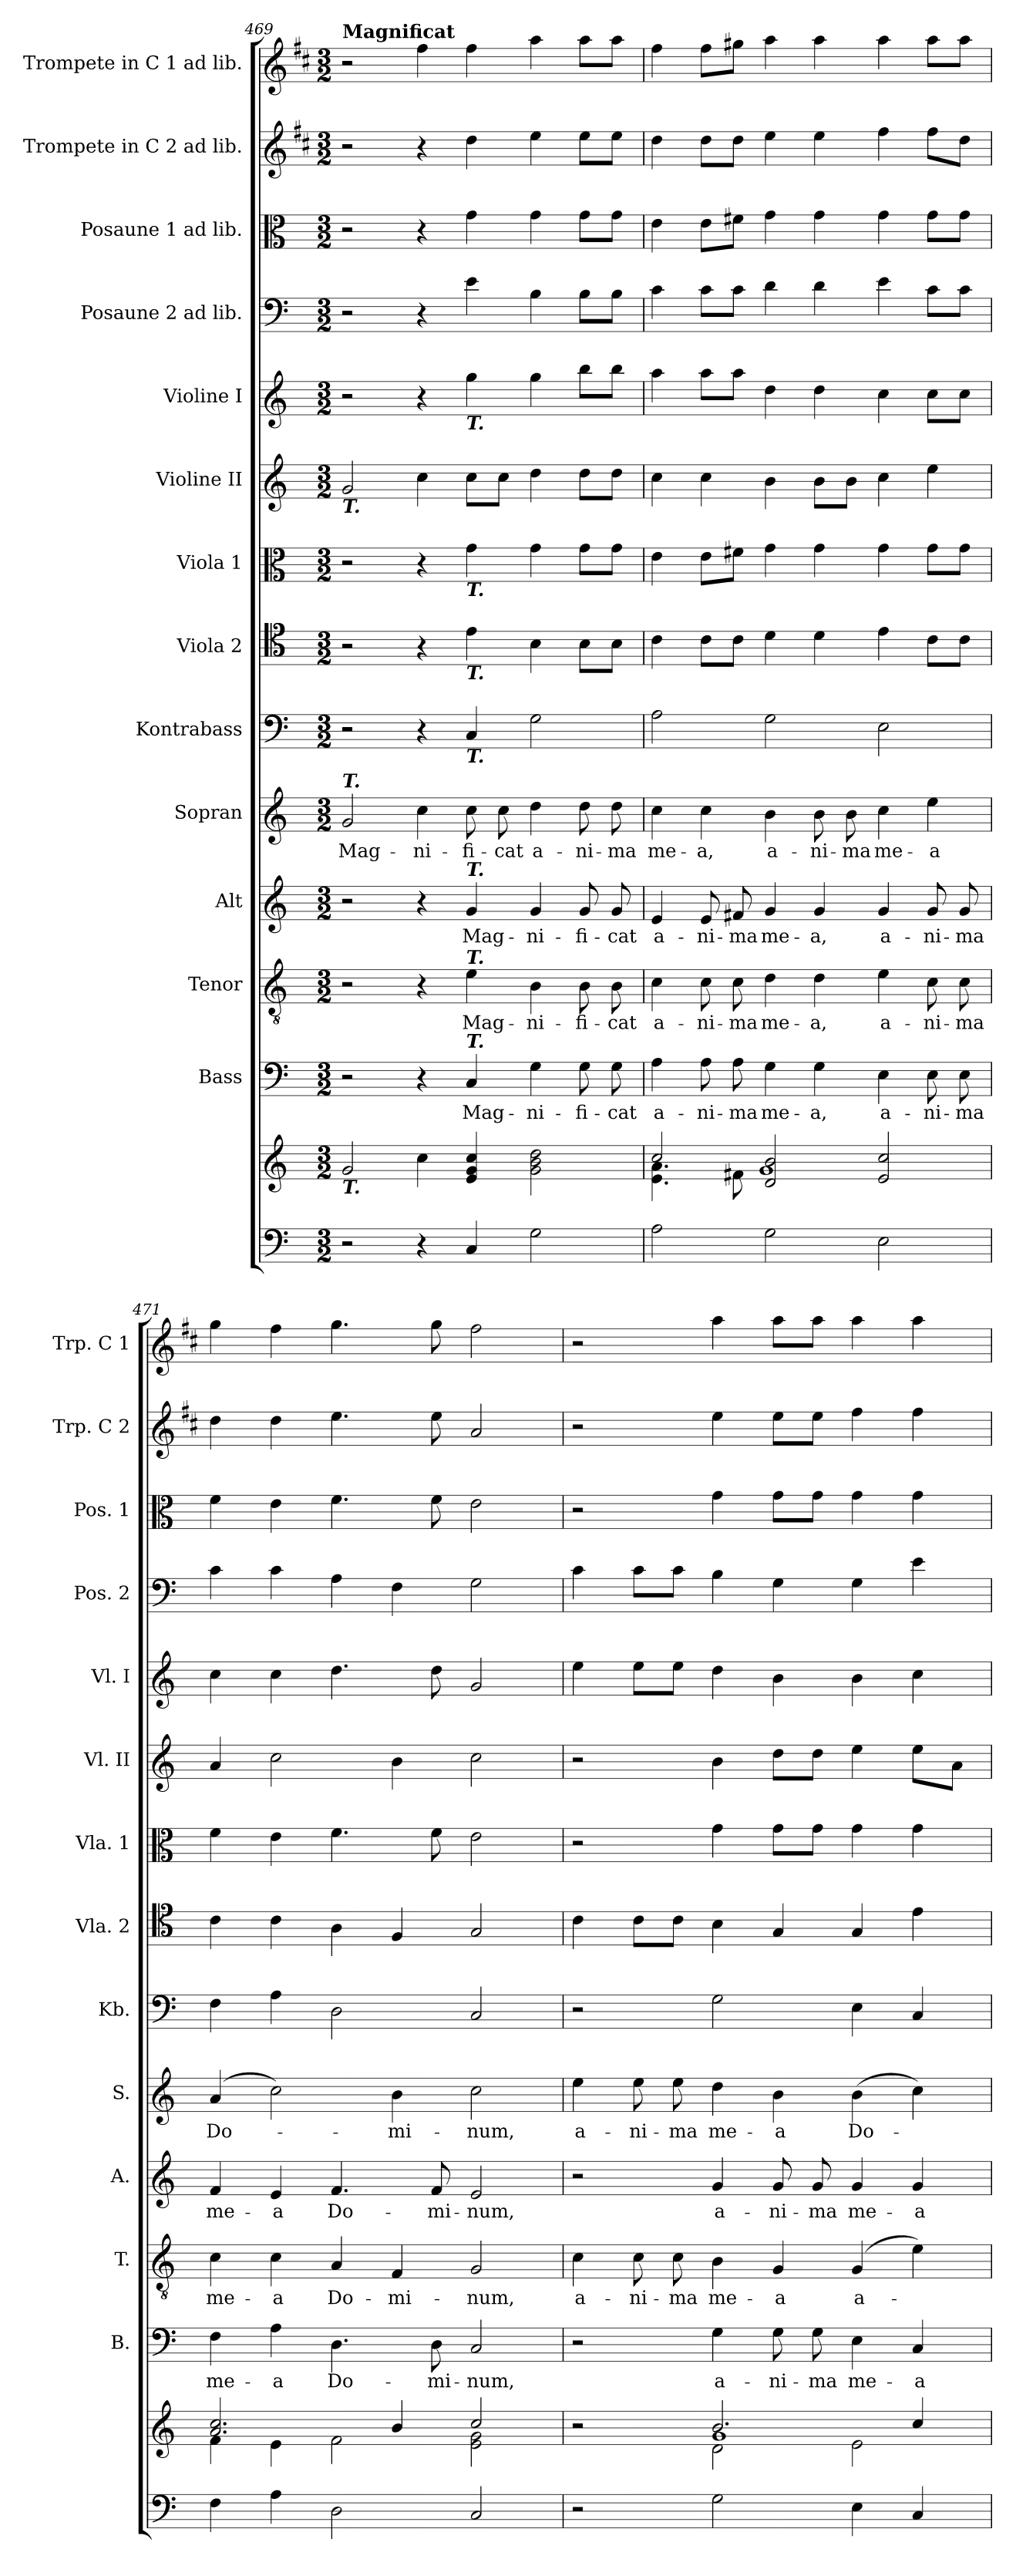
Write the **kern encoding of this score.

**kern	**kern	**kern	**text	**kern	**text	**kern	**text	**kern	**text	**kern	**kern	**kern	**kern	**kern	**kern	**kern	**kern	**kern
*part14	*part14	*part13	*part13	*part12	*part12	*part11	*part11	*part10	*part10	*part9	*part8	*part7	*part6	*part5	*part4	*part3	*part2	*part1
*staff15	*staff14	*staff13	*staff13	*staff12	*staff12	*staff11	*staff11	*staff10	*staff10	*staff9	*staff8	*staff7	*staff6	*staff5	*staff4	*staff3	*staff2	*staff1
*	*	*I"Bass	*	*I"Tenor	*	*I"Alt	*	*I"Sopran	*	*I"Kontrabass	*I"Viola 2	*I"Viola 1	*I"Violine II	*I"Violine I	*I"Posaune 2 ad lib.	*I"Posaune 1 ad lib.	*I"Trompete in C 2 ad lib.	*I"Trompete in C 1 ad lib.
*	*	*I'B.	*	*I'T.	*	*I'A.	*	*I'S.	*	*I'Kb.	*I'Vla. 2	*I'Vla. 1	*I'Vl. II	*I'Vl. I	*I'Pos. 2	*I'Pos. 1	*I'Trp. C 2	*I'Trp. C 1
!!LO:PB:g=z
*clefF4	*clefG2	*clefF4	*	*clefGv2	*	*clefG2	*	*clefG2	*	*clefF4	*clefC4	*clefC3	*clefG2	*clefG2	*clefF4	*clefC3	*clefG2	*clefG2
*	*	*	*	*	*	*	*	*	*	*ITrd7c12	*	*	*	*	*	*	*ITrd1c2	*ITrd1c2
*k[]	*k[]	*k[]	*	*k[]	*	*k[]	*	*k[]	*	*k[]	*k[]	*k[]	*k[]	*k[]	*k[]	*k[]	*k[]	*k[]
*C:	*C:	*C:	*	*C:	*	*C:	*	*C:	*	*C:	*C:	*C:	*C:	*C:	*C:	*C:	*C:	*C:
*M3/2	*M3/2	*M3/2	*	*M3/2	*	*M3/2	*	*M3/2	*	*M3/2	*M3/2	*M3/2	*M3/2	*M3/2	*M3/2	*M3/2	*M3/2	*M3/2
=469	=469	=469	=469	=469	=469	=469	=469	=469	=469	=469	=469	=469	=469	=469	=469	=469	=469	=469
!	!	!	!	!	!	!	!	!	!	!	!	!	!	!	!	!	!	!LO:TX:a:B:t=Magnificat
!	!	!	!	!	!	!	!	!	!	!	!	!	!LO:TX:b:Bi:t=T.	!	!	!	!	!
!	!	!	!	!	!	!	!	!LO:TX:a:Bi:t=T.	!	!	!	!	!	!	!	!	!	!
!	!LO:TX:b:Bi:t=T.	!	!	!	!	!	!	!	!	!	!	!	!	!	!	!	!	!
!	!	!	!	!	!	!	!	!	!LO:LY:b	!	!	!	!	!	!	!	!	!
2r	2g/	2r	.	2r	.	2r	.	2g/	Mag-	2r	2r	2r	2g/	2r	2r	2r	2r	2r
!	!	!	!	!	!	!	!	!	!LO:LY:b	!	!	!	!	!	!	!	!	!
4r	4cc\	4r	.	4r	.	4r	.	4cc\	-ni-	4r	4r	4r	4cc\	4r	4r	4r	4r	4ee\
!	!	!	!	!	!	!	!	!	!	!	!	!	!	!LO:TX:b:Bi:t=T.	!	!	!	!
!	!	!	!	!	!	!	!	!	!	!	!	!LO:TX:b:Bi:t=T.	!	!	!	!	!	!
!	!	!	!	!	!	!	!	!	!	!	!LO:TX:b:Bi:t=T.	!	!	!	!	!	!	!
!	!	!	!	!	!	!	!	!	!	!LO:TX:b:Bi:t=T.	!	!	!	!	!	!	!	!
!	!	!	!	!	!	!LO:TX:a:Bi:t=T.	!	!	!	!	!	!	!	!	!	!	!	!
!	!	!	!	!LO:TX:a:Bi:t=T.	!	!	!	!	!	!	!	!	!	!	!	!	!	!
!	!	!LO:TX:a:Bi:t=T.	!	!	!	!	!	!	!	!	!	!	!	!	!	!	!	!
!	!	!	!LO:LY:b	!	!LO:LY:b	!	!LO:LY:b	!	!LO:LY:b	!	!	!	!	!	!	!	!	!
4C/	4e/ 4g/ 4cc/	4C/	Mag-	4e\	Mag-	4g/	Mag-	8cc\	-fi-	4CC/	4e\	4g\	8cc\L	4gg\	4e\	4g\	4cc\	4ee\
!	!	!	!	!	!	!	!	!	!LO:LY:b	!	!	!	!	!	!	!	!	!
.	.	.	.	.	.	.	.	8cc\	-cat	.	.	.	8cc\J	.	.	.	.	.
!	!	!	!LO:LY:b	!	!LO:LY:b	!	!LO:LY:b	!	!LO:LY:b	!	!	!	!	!	!	!	!	!
2G\	2g\ 2b\ 2dd\	4G\	-ni-	4B\	-ni-	4g/	-ni-	4dd\	a-	2GG\	4B\	4g\	4dd\	4gg\	4B\	4g\	4dd\	4gg\
!	!	!	!LO:LY:b	!	!LO:LY:b	!	!LO:LY:b	!	!LO:LY:b	!	!	!	!	!	!	!	!	!
.	.	8G\	-fi-	8B\	-fi-	8g/	-fi-	8dd\	-ni-	.	8B\L	8g\L	8dd\L	8bb\L	8B\L	8g\L	8dd\L	8gg\L
!	!	!	!LO:LY:b	!	!LO:LY:b	!	!LO:LY:b	!	!LO:LY:b	!	!	!	!	!	!	!	!	!
.	.	8G\	-cat	8B\	-cat	8g/	-cat	8dd\	-ma	.	8B\J	8g\J	8dd\J	8bb\J	8B\J	8g\J	8dd\J	8gg\J
=470	=470	=470	=470	=470	=470	=470	=470	=470	=470	=470	=470	=470	=470	=470	=470	=470	=470	=470
*	*^	*	*	*	*	*	*	*	*	*	*	*	*	*	*	*	*	*
!	!	!	!	!LO:LY:b	!	!LO:LY:b	!	!LO:LY:b	!	!LO:LY:b	!	!	!	!	!	!	!	!	!
2A\	2cc/	4.e\ 4.a\	4A\	a-	4c\	a-	4e/	a-	4cc\	me-	2AA\	4c\	4e\	4cc\	4aa\	4c\	4e\	4cc\	4ee\
!	!	!	!	!LO:LY:b	!	!LO:LY:b	!	!LO:LY:b	!	!LO:LY:b	!	!	!	!	!	!	!	!	!
.	.	.	8A\	-ni-	8c\	-ni-	8e/	-ni-	4cc\	-a,	.	8c\L	8e\L	4cc\	8aa\L	8c\L	8e\L	8cc\L	8ee\L
!	!	!	!	!LO:LY:b	!	!LO:LY:b	!	!LO:LY:b	!	!	!	!	!	!	!	!	!	!	!
.	.	8f#X\	8A\	-ma	8c\	-ma	8f#X/	-ma	.	.	.	8c\J	8f#X\J	.	8aa\J	8c\J	8f#X\J	8cc\J	8ff#X\J
!	!	!	!	!LO:LY:b	!	!LO:LY:b	!	!LO:LY:b	!	!LO:LY:b	!	!	!	!	!	!	!	!	!
2G\	2d/ 2b/	1g	4G\	me-	4d\	me-	4g/	me-	4b\	a-	2GG\	4d\	4g\	4b\	4dd\	4d\	4g\	4dd\	4gg\
!	!	!	!	!LO:LY:b	!	!LO:LY:b	!	!LO:LY:b	!	!LO:LY:b	!	!	!	!	!	!	!	!	!
.	.	.	4G\	-a,	4d\	-a,	4g/	-a,	8b\	-ni-	.	4d\	4g\	8b\L	4dd\	4d\	4g\	4dd\	4gg\
!	!	!	!	!	!	!	!	!	!	!LO:LY:b	!	!	!	!	!	!	!	!	!
.	.	.	.	.	.	.	.	.	8b\	-ma	.	.	.	8b\J	.	.	.	.	.
!	!	!	!	!LO:LY:b	!	!LO:LY:b	!	!LO:LY:b	!	!LO:LY:b	!	!	!	!	!	!	!	!	!
2E\	2e/ 2cc/	.	4E\	a-	4e\	a-	4g/	a-	4cc\	me-	2EE\	4e\	4g\	4cc\	4cc\	4e\	4g\	4ee\	4gg\
!	!	!	!	!LO:LY:b	!	!LO:LY:b	!	!LO:LY:b	!	!LO:LY:b	!	!	!	!	!	!	!	!	!
.	.	.	8E\	-ni-	8c\	-ni-	8g/	-ni-	4ee\	-a	.	8c\L	8g\L	4ee\	8cc\L	8c\L	8g\L	8ee\L	8gg\L
!	!	!	!	!LO:LY:b	!	!LO:LY:b	!	!LO:LY:b	!	!	!	!	!	!	!	!	!	!	!
.	.	.	8E\	-ma	8c\	-ma	8g/	-ma	.	.	.	8c\J	8g\J	.	8cc\J	8c\J	8g\J	8cc\J	8gg\J
=471	=471	=471	=471	=471	=471	=471	=471	=471	=471	=471	=471	=471	=471	=471	=471	=471	=471	=471	=471
!	!	!	!	!LO:LY:b	!	!LO:LY:b	!	!LO:LY:b	!	!LO:LY:b	!	!	!	!	!	!	!	!	!
4F\	2.a/ 2.cc/	4f\	4F\	me-	4c\	me-	4f/	me-	(4a/	Do-	4FF\	4c\	4f\	4a/	4cc\	4c\	4f\	4cc\	4ff\
!	!	!	!	!LO:LY:b	!	!LO:LY:b	!	!LO:LY:b	!	!	!	!	!	!	!	!	!	!	!
4A\	.	4e\	4A\	-a	4c\	-a	4e/	-a	2cc\)	.	4AA\	4c\	4e\	2cc\	4cc\	4c\	4e\	4cc\	4ee\
!	!	!	!	!LO:LY:b	!	!LO:LY:b	!	!LO:LY:b	!	!	!	!	!	!	!	!	!	!	!
2D\	.	2f\	4.D\	Do-	4A/	Do-	4.f/	Do-	.	.	2DD\	4A\	4.f\	.	4.dd\	4A\	4.f\	4.dd\	4.ff\
!	!	!	!	!	!	!LO:LY:b	!	!	!	!LO:LY:b	!	!	!	!	!	!	!	!	!
.	4b/	.	.	.	4F/	-mi-	.	.	4b\	-mi-	.	4F/	.	4b\	.	4F\	.	.	.
!	!	!	!	!LO:LY:b	!	!	!	!LO:LY:b	!	!	!	!	!	!	!	!	!	!	!
.	.	.	8D\	-mi-	.	.	8f/	-mi-	.	.	.	.	8f\	.	8dd\	.	8f\	8dd\	8ff\
!	!	!	!	!LO:LY:b	!	!LO:LY:b	!	!LO:LY:b	!	!LO:LY:b	!	!	!	!	!	!	!	!	!
2C/	2cc/	2e\ 2g\	2C/	-num,	2G/	-num,	2e/	-num,	2cc\	-num,	2CC/	2G/	2e\	2cc\	2g/	2G\	2e\	2g/	2ee\
=472	=472	=472	=472	=472	=472	=472	=472	=472	=472	=472	=472	=472	=472	=472	=472	=472	=472	=472	=472
*	*	*^	*	*	*	*	*	*	*	*	*	*	*	*	*	*	*	*	*
!	!	!	!	!	!	!	!LO:LY:b	!	!	!	!LO:LY:b	!	!	!	!	!	!	!	!	!
2r	2r	2r	2r	2r	.	4c\	a-	2r	.	4ee\	a-	2r	4c\	2r	2r	4ee\	4c\	2r	2r	2r
!	!	!	!	!	!	!	!LO:LY:b	!	!	!	!LO:LY:b	!	!	!	!	!	!	!	!	!
.	.	.	.	.	.	8c\	-ni-	.	.	8ee\	-ni-	.	8c\L	.	.	8ee\L	8c\L	.	.	.
!	!	!	!	!	!	!	!LO:LY:b	!	!	!	!LO:LY:b	!	!	!	!	!	!	!	!	!
.	.	.	.	.	.	8c\	-ma	.	.	8ee\	-ma	.	8c\J	.	.	8ee\J	8c\J	.	.	.
!	!	!	!	!	!LO:LY:b	!	!LO:LY:b	!	!LO:LY:b	!	!LO:LY:b	!	!	!	!	!	!	!	!	!
2G\	2.b/	2d\	1g	4G\	a-	4B\	me-	4g/	a-	4dd\	me-	2GG\	4B\	4g\	4b\	4dd\	4B\	4g\	4dd\	4gg\
!	!	!	!	!	!LO:LY:b	!	!LO:LY:b	!	!LO:LY:b	!	!LO:LY:b	!	!	!	!	!	!	!	!	!
.	.	.	.	8G\	-ni-	4G/	-a	8g/	-ni-	4b\	-a	.	4G/	8g\L	8dd\L	4b\	4G\	8g\L	8dd\L	8gg\L
!	!	!	!	!	!LO:LY:b	!	!	!	!LO:LY:b	!	!	!	!	!	!	!	!	!	!	!
.	.	.	.	8G\	-ma	.	.	8g/	-ma	.	.	.	.	8g\J	8dd\J	.	.	8g\J	8dd\J	8gg\J
!	!	!	!	!	!LO:LY:b	!	!LO:LY:b	!	!LO:LY:b	!	!LO:LY:b	!	!	!	!	!	!	!	!	!
4E\	.	2e\	.	4E\	me-	(4G/	a-	4g/	me-	(>4b\	Do-	4EE\	4G/	4g\	4ee\	4b\	4G\	4g\	4ee\	4gg\
!	!	!	!	!	!LO:LY:b	!	!	!	!LO:LY:b	!	!	!	!	!	!	!	!	!	!	!
4C/	4cc/	.	.	4C/	-a	4e\)	.	4g/	-a	4cc\)	.	4CC/	4e\	4g\	8ee\L	4cc\	4e\	4g\	4ee\	4gg\
.	.	.	.	.	.	.	.	.	.	.	.	.	.	.	8a\J	.	.	.	.	.
*	*v	*v	*v	*	*	*	*	*	*	*	*	*	*	*	*	*	*	*	*	*
=	=	=	=	=	=	=	=	=	=	=	=	=	=	=	=	=	=	=
*-	*-	*-	*-	*-	*-	*-	*-	*-	*-	*-	*-	*-	*-	*-	*-	*-	*-	*-
